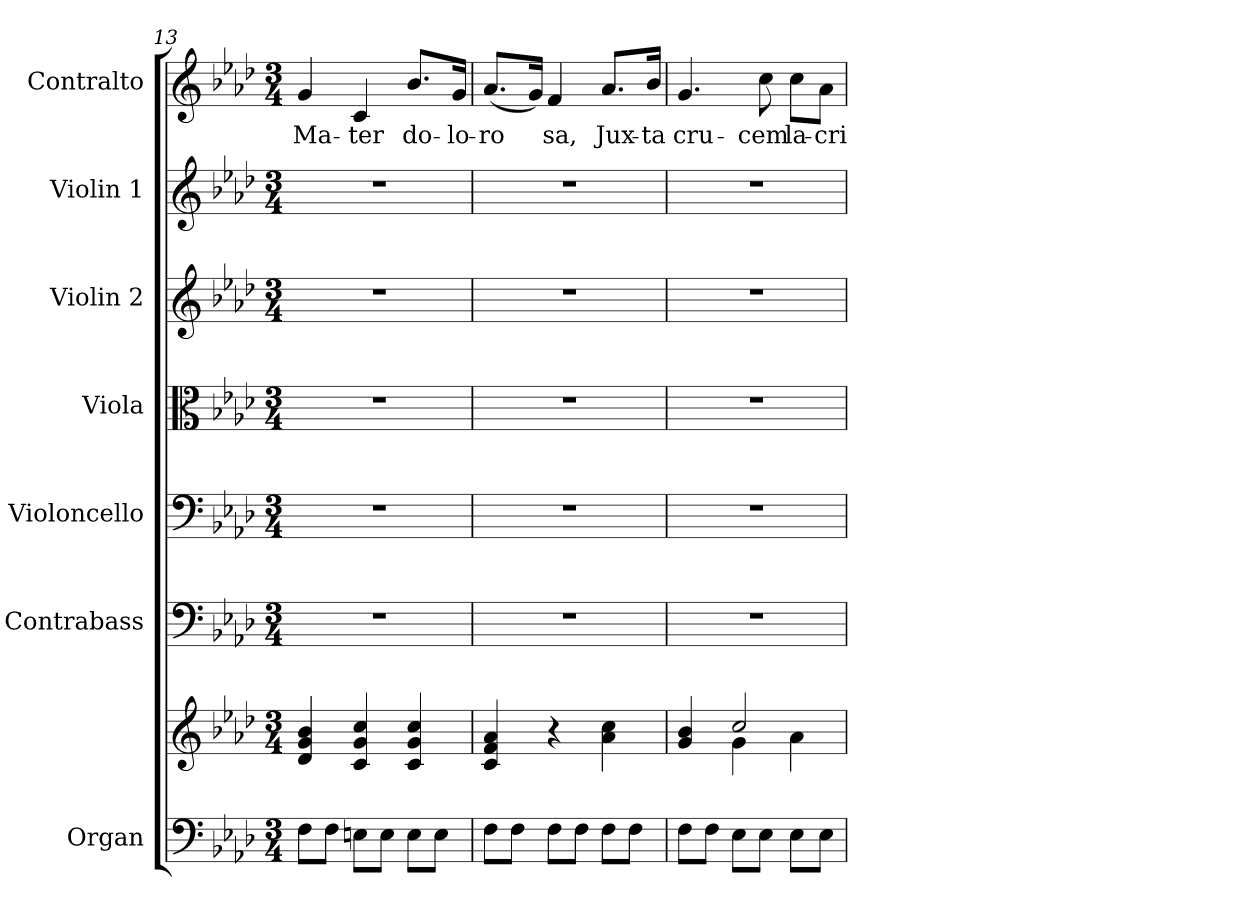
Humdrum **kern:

**kern	**kern	**kern	**kern	**kern	**kern	**kern	**kern	**text
*part7	*part7	*part6	*part5	*part4	*part3	*part2	*part1	*part1
*staff8	*staff7	*staff6	*staff5	*staff4	*staff3	*staff2	*staff1	*staff1
*I"Organ	*	*I"Contrabass	*I"Violoncello	*I"Viola	*I"Violin 2	*I"Violin 1	*I"Contralto	*
*I'Org.	*	*I'Cb.	*I'Vc.	*I'Vla.	*I'Vln. 2	*I'Vln. 1	*I'C.	*
*clefF4	*clefG2	*clefF4	*clefF4	*clefC3	*clefG2	*clefG2	*clefG2	*
*	*	*ITrd7c12	*	*	*	*	*	*
*k[b-e-a-d-]	*k[b-e-a-d-]	*k[b-e-a-d-]	*k[b-e-a-d-]	*k[b-e-a-d-]	*k[b-e-a-d-]	*k[b-e-a-d-]	*k[b-e-a-d-]	*
*f:	*f:	*f:	*f:	*f:	*f:	*f:	*f:	*
*M3/4	*M3/4	*M3/4	*M3/4	*M3/4	*M3/4	*M3/4	*M3/4	*
=13	=13	=13	=13	=13	=13	=13	=13	=13
!	!	!LO:N:vis=1	!LO:N:vis=1	!LO:N:vis=1	!LO:N:vis=1	!LO:N:vis=1	!	!
!	!	!	!	!	!	!	!	!LO:LY:b:color=#000000
8Fi\L	4d-i/ 4gi 4b-i	2.r	2.r	2.r	2.r	2.r	4gi/	Ma-
8Fi\J	.	.	.	.	.	.	.	.
!	!	!	!	!	!	!	!	!LO:LY:b:color=#000000
8Eni\L	4ci/ 4gi 4cci	.	.	.	.	.	4ci/	-ter
8Ei\J	.	.	.	.	.	.	.	.
!	!	!	!	!	!	!	!	!LO:LY:b:color=#000000
8Ei\L	4ci/ 4gi 4cci	.	.	.	.	.	8.b-i/L	do-
8Ei\J	.	.	.	.	.	.	.	.
!	!	!	!	!	!	!	!	!LO:LY:b:color=#000000
.	.	.	.	.	.	.	16gi/Jk	-lo-
=14	=14	=14	=14	=14	=14	=14	=14	=14
!	!	!LO:N:vis=1	!LO:N:vis=1	!LO:N:vis=1	!LO:N:vis=1	!LO:N:vis=1	!	!
!	!	!	!	!	!	!	!	!LO:LY:b:color=#000000
8Fi\L	4ci/ 4fi 4a-i	2.r	2.r	2.r	2.r	2.r	(8.a-i/L	-ro
8Fi\J	.	.	.	.	.	.	.	.
.	.	.	.	.	.	.	16gi/Jk)	.
!	!	!	!	!	!	!	!	!LO:LY:b:color=#000000
8Fi\L	4r	.	.	.	.	.	4fi/	sa,
8Fi\J	.	.	.	.	.	.	.	.
!	!	!	!	!	!	!	!	!LO:LY:b:color=#000000
8Fi\L	4a-i\ 4cci	.	.	.	.	.	8.a-i/L	Jux-
8Fi\J	.	.	.	.	.	.	.	.
!	!	!	!	!	!	!	!	!LO:LY:b:color=#000000
.	.	.	.	.	.	.	16b-i/Jk	-ta
=15	=15	=15	=15	=15	=15	=15	=15	=15
*	*^	*	*	*	*	*	*	*
!	!	!	!LO:N:vis=1	!LO:N:vis=1	!LO:N:vis=1	!LO:N:vis=1	!LO:N:vis=1	!	!
!	!	!	!	!	!	!	!	!	!LO:LY:b:color=#000000
8Fi\L	4gi/ 4b-i	4ryy	2.r	2.r	2.r	2.r	2.r	4.gi/	cru-
8Fi\J	.	.	.	.	.	.	.	.	.
8E-i\L	4gi\	2cci/	.	.	.	.	.	.	.
!	!	!	!	!	!	!	!	!	!LO:LY:b:color=#000000
8E-i\J	.	.	.	.	.	.	.	8cci\	-cem
!	!	!	!	!	!	!	!	!	!LO:LY:b:color=#000000
8E-i\L	4a-i\	.	.	.	.	.	.	8cci\L	la-
!	!	!	!	!	!	!	!	!	!LO:LY:b:color=#000000
8E-i\J	.	.	.	.	.	.	.	8a-i\J	-cri-
*	*v	*v	*	*	*	*	*	*	*
=	=	=	=	=	=	=	=	=
*-	*-	*-	*-	*-	*-	*-	*-	*-
